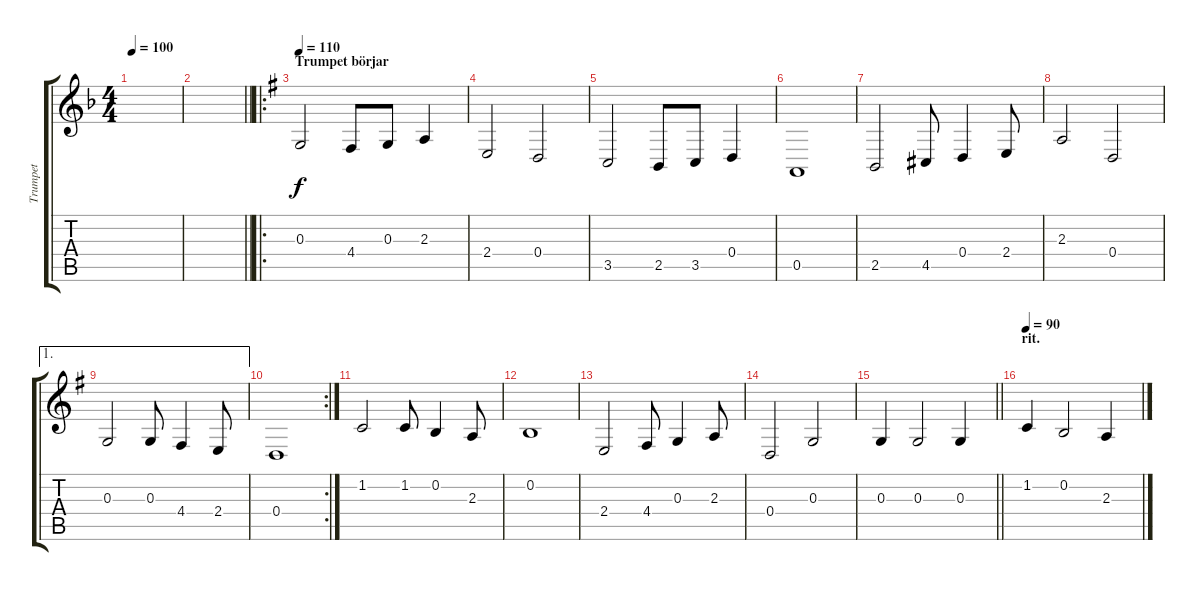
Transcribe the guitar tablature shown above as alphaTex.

\track ("Trumpet" "Trumpet") {instrument trumpet}
\staff {score tabs}
\tuning (E4 B3 G3 D3 A2 E2) {hide}
\ts (4 4)
\tempo 100
\clef g2
\ks f
|
\barLineRight lightlight
|
\ro
\section ("" "Trumpet börjar")
\tempo 110
\ks g
0.3.2 4.4.8 0.3.8 2.3.4 |
2.4.2 0.4.2 |
3.5.2 2.5.8 3.5.8 0.4.4 |
0.5.1 |
2.5.2 4.5.8 0.4.4 2.4.8 |
2.3.2 0.4.2 |
\ae 1
0.3.2 0.3.8 4.4.4 2.4.8 |
\rc 2
0.4.1 |
1.2.2 1.2.8 0.2.4 2.3.8 |
0.2.1 |
2.4.2 4.4.8 0.3.4 2.3.8 |
0.4.2 0.3.2 |
\barLineRight lightlight
0.3.4 0.3.2 0.3.4 |
\section ("" "rit.")
\tempo 90
1.2.4 0.2.2 2.3.4
